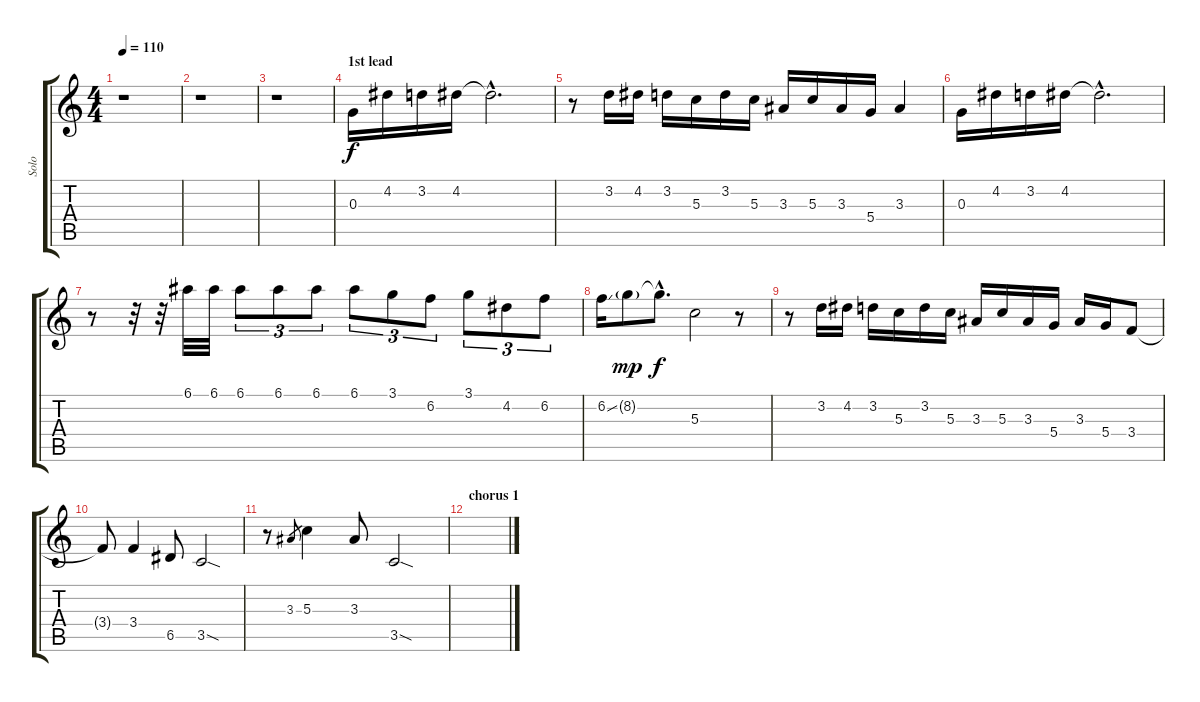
\track ("Solo" "Solo") {instrument electricguitarjazz}
\staff {score tabs}
\tuning (E4 B3 G3 D3 A2 E2) {hide}
\ts (4 4)
\tempo 110
\clef g2
\ks c
r.1{dy f instrument electricguitarjazz} |
r.1 |
r.1 |
\section ("" "1st lead")
0.3.16 4.2.16 3.2.16 4.2.16 4.2{hac t}.2{d} |
r.8 3.2.16 4.2.16 3.2.16 5.3.16 3.2.16 5.3.16 3.3.16 5.3.16 3.3.16 5.4.16 3.3.4 |
0.3.16 4.2.16 3.2.16 4.2.16 4.2{hac t}.2{d} |
r.8 r.32 r.32 6.1.32 6.1.32 6.1.8{tu (3 2)} 6.1.8{tu (3 2)} 6.1.8{tu (3 2)} 6.1.8{tu (3 2)} 3.1.8{tu (3 2)} 6.2.8{tu (3 2)} 3.1.8{tu (3 2)} 4.2.8{tu (3 2)} 6.2.8{tu (3 2)} |
6.2{ss}.16 8.2{g}.8{dy mp} 8.2{hac t}.8{d dy f} 5.3.2 r.8 |
r.8 3.2.16 4.2.16 3.2.16 5.3.16 3.2.16 5.3.16 3.3.16 5.3.16 3.3.16 5.4.16 3.3.16 5.4.16 3.4.8 |
3.4{t}.8 3.4.4 6.5.8 3.5{sod}.2 |
r.8 3.3.8{gr} 5.3.4 3.3.8 3.5{sod}.2 |
\section ("" "chorus 1")
